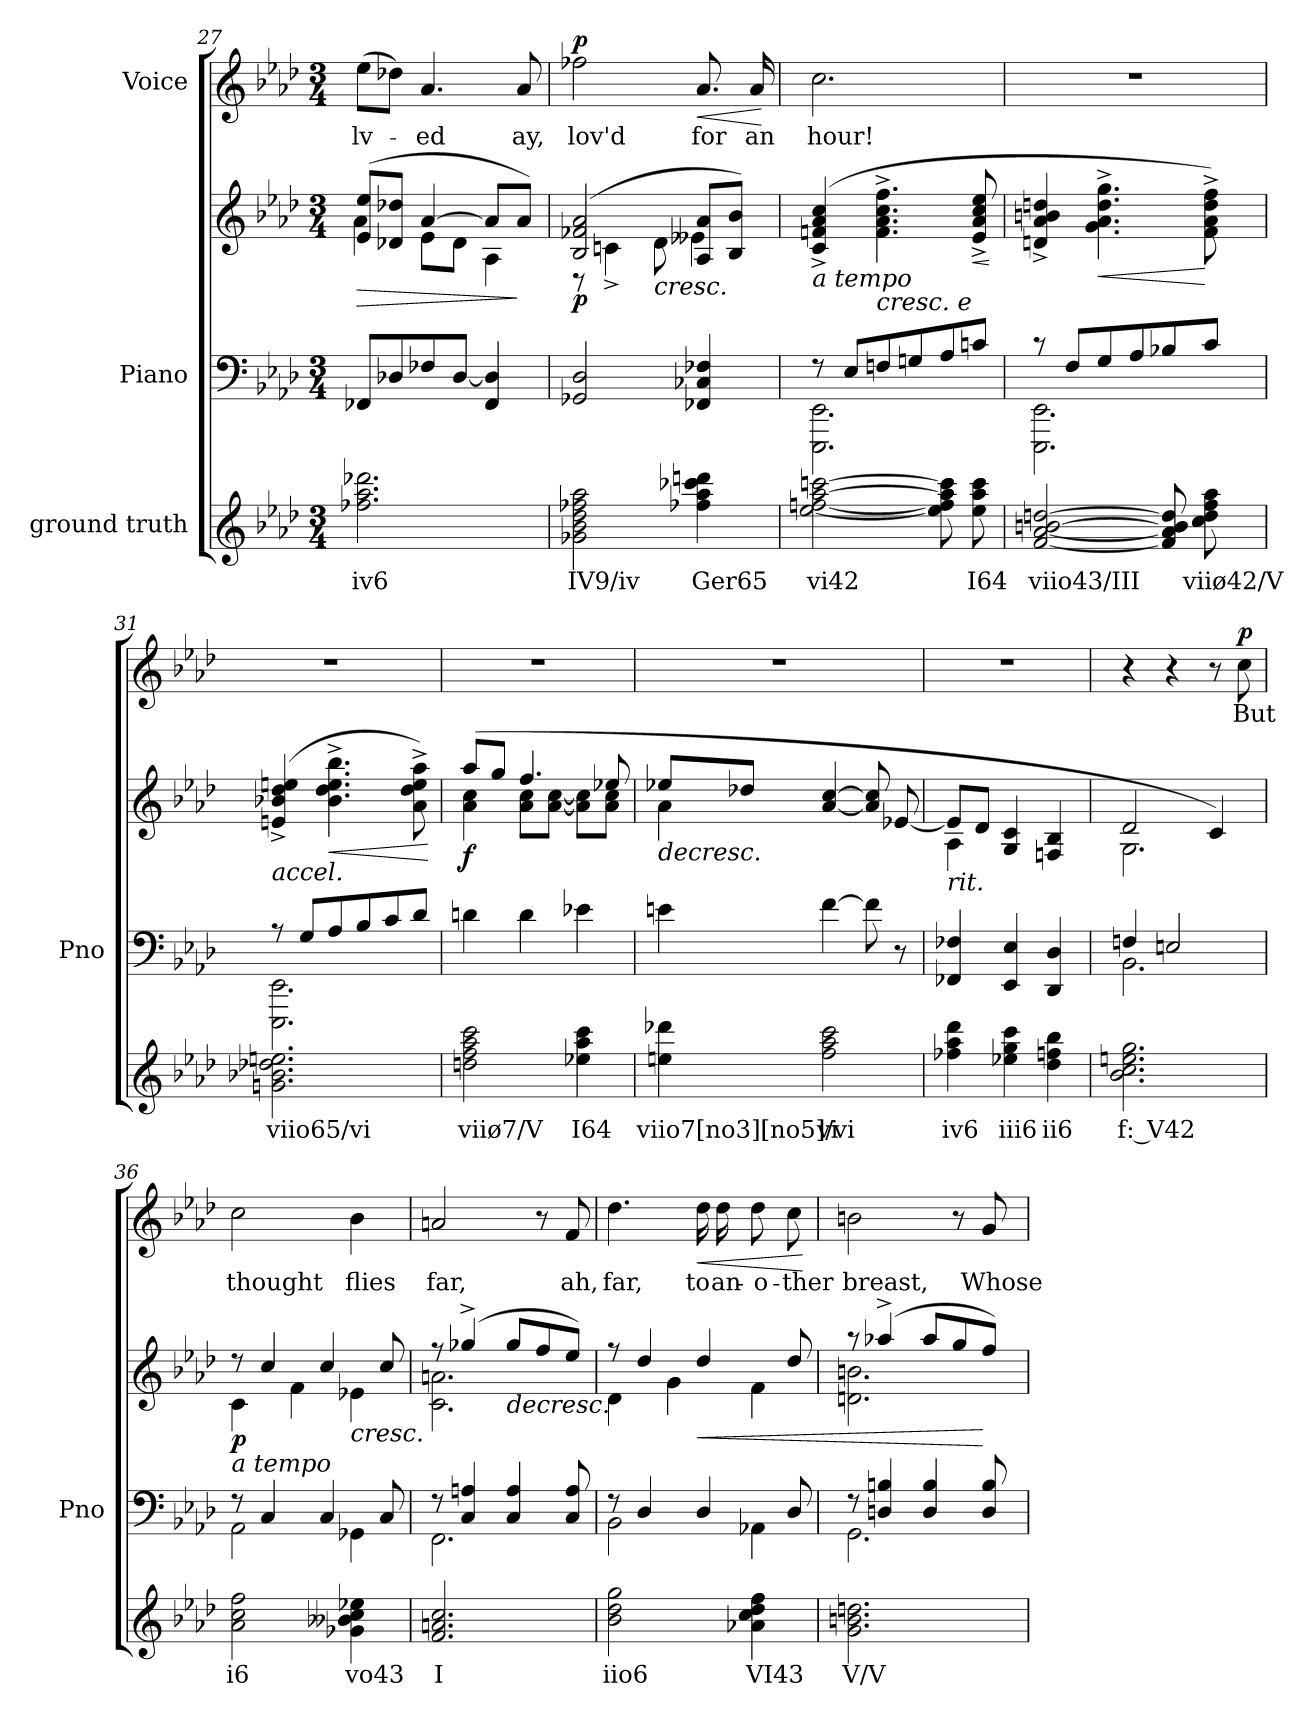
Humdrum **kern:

**kern	**text	**kern	**kern	**dynam	**kern	**text	**dynam
*part3	*part3	*part2	*part2	*part2	*part1	*part1	*part1
*staff4	*staff4	*staff3	*staff2	*staff2/3	*staff1	*staff1	*staff1
*I"ground truth	*	*I"Piano	*	*	*I"Voice	*	*
*	*	*I'Pno	*	*	*	*	*
*	*	*clefF4	*clefG2	*	*clefG2	*	*
*k[b-e-a-d-]	*	*k[b-e-a-d-]	*k[b-e-a-d-]	*	*k[b-e-a-d-]	*	*
*M3/4	*	*M3/4	*M3/4	*	*M3/4	*	*
=27	=27	=27	=27	=27	=27	=27	=27
!	!	!	!	!LO:HP:b	!	!	!
*	*	*	*^	*	*	*	*
!	!	!	!	!	!	!	!LO:LY:b	!
2.ff-X 2.aa- 2.ddd-X	iv6	8FF-X/L	(>8e-/ 8ee-/L	4a-\	>	(>8ee-\L	lv-	.
.	.	8D-X/	8d-X/ 8dd-X/J	.	.	8dd-X\J)	.	.
!	!	!	!	!	!	!	!LO:LY:b	!
.	.	8F-X/	[4a-/	8e-\L	.	4.a-/	-ed	.
.	.	[8D-/J	.	8d-\J	.	.	.	.
.	.	4FF-/ 4D-/]	8a-/L]	4A-\	.	.	.	.
!	!	!	!	!	!	!	!LO:LY:b	!
.	.	.	8a-/J)	.	]	8a-/	ay,	.
=28	=28	=28	=28	=28	=28	=28	=28	=28
!	!	!	!	!	!LO:DY:b	!	!LO:LY:b	!LO:DY:a
2g-X 2b- 2dd- 2ff-X 2aa-	IV9/iv	2GG-X/ 2D-/	(>2B-/ 2f-X/ 2a-/	8r	p	2ff-X\	lov'd	p
.	.	.	.	4cn^\	.	.	.	.
!	!	!	!	!	!LO:HP:b	!	!	!
.	.	.	.	8d-\	<	.	.	.
!	!	!	!	!	!	!	!LO:LY:b	!LO:HP:b
4ff-X 4aa- 4ccc-X 4dddn	Ger65	4FF-X/ 4C-X/ 4F-X/	8A-/ 8a-/L	4e--X\	.	8.a-/	for	<
.	.	.	8B-/ 8b-/J)	.	.	.	.	.
!	!	!	!	!	!	!	!LO:LY:b	!
.	.	.	.	.	.	16a-/	an	.
*	*	*	*v	*v	*	*	*	*
.	.	.	.	.	.	.	[
=29	=29	=29	=29	=29	=29	=29	=29
*	*	*^	*	*	*	*	*
!	!	!	!	!LO:TX:b:i:t=a tempo	!	!	!	!
!	!	!	!	!	!	!	!LO:LY:b	!
[2ee- [2ffn [2aa- [2cccn	vi42	8r	2.EEE-\ 2.EE-\	(>4c/^ 4fn/^ 4a-/^ 4cc/^	.	2.cc\	hour!	.
.	.	8E-/L	.	.	.	.	.	.
!	!	!	!	!LO:TX:b:i:t=cresc.  e	!	!	!	!
.	.	8Fn/	.	4.f\^ 4.a-\^ 4.cc\^ 4.ff\^	.	.	.	.
.	.	8Gn/	.	.	.	.	.	.
8ee-] 8ff] 8aa-] 8ccc]	.	8A-/	.	.	.	.	.	.
!	!	!	!	!	!LO:HP:b	!	!	!
8ee- 8aa- 8ccc	I64	8cn/J	.	8e-/^ 8a-/^ 8cc/^ 8ee-/^	<	.	.	.
*	*	*v	*v	*	*	*	*	*
.	.	.	.	[	.	.	.
=30	=30	=30	=30	=30	=30	=30	=30
*	*	*^	*	*	*	*	*
[2f [2a- [2bn [2ddn	viio43/III	8r	2.EEE-\ 2.EE-\	4dn/^ 4a-/^ 4bn/^ 4ddn/^	.	2.r	.	.
.	.	8F/L	.	.	.	.	.	.
!	!	!	!	!	!LO:HP:b	!	!	!
.	.	8G/	.	4.g\^ 4.a-\^ 4.dd\^ 4.gg\^	<	.	.	.
.	.	8A-/	.	.	.	.	.	.
8f] 8a-] 8b] 8dd]	.	8B-X/	.	.	.	.	.	.
8cc 8dd 8ff 8aa-	viiø42/V	8c/J	.	8f\^ 8a-\^ 8dd\^ 8ff\^)	[	.	.	.
=31	=31	=31	=31	=31	=31	=31	=31	=31
!	!	!	!	!LO:TX:b:i:t=accel.	!	!	!	!
2.gn 2.b-X 2.dd-X 2.een	viio65/vi	8r	2.EEE-\ 2.EE-\	(>4en/^ 4b-X/^ 4dd-/^ 4een/^	.	2.r	.	.
.	.	8G/L	.	.	.	.	.	.
!	!	!	!	!	!LO:HP:b	!	!	!
.	.	8A-/	.	4.b-\^ 4.dd-\^ 4.ee\^ 4.bb-\^	<	.	.	.
.	.	8B-/	.	.	.	.	.	.
.	.	8c/	.	.	.	.	.	.
.	.	8d-/J	.	8a-\^ 8dd-\^ 8ee\^ 8aa-\^)	.	.	.	.
*	*	*v	*v	*	*	*	*	*
.	.	.	.	[	.	.	.
=32	=32	=32	=32	=32	=32	=32	=32
*	*	*	*^	*	*	*	*
!	!	!	!	!	!LO:DY:b	!	!	!
2ddn 2ff 2aa- 2ccc	viiø7/V	4dn\	(>8aa-/L	4a-\ 4cc\	f	2.r	.	.
.	.	.	8gg/J	.	.	.	.	.
.	.	4d\	4.ff/	8a-\ 8cc\L	.	.	.	.
.	.	.	.	[8a-\ [8cc\J	.	.	.	.
4ee-X 4aa- 4ccc	I64	4e-X\	.	8a-\] 8cc\]L	.	.	.	.
.	.	.	8ee-X/	8a-\ 8cc\J	.	.	.	.
=33	=33	=33	=33	=33	=33	=33	=33	=33
*	*	*^	*	*	*	*	*	*
!	!	!	!	!	!	!LO:HP:b	!	!	!
4een 4ddd-X	viio7[no3][no5]/vi	4ryy	4en\	8ee-X/L	4a-\	>	2.r	.	.
.	.	.	.	8dd-X/J	.	.	.	.	.
2ff 2aa- 2ccc	vi	2ryy	[4f\	[4a-/ [4cc/	2ryy	.	.	.	.
.	.	.	8f\]	8a-/] 8cc/]	.	.	.	.	.
.	.	.	8r	[8e-X/	.	[	.	.	.
*	*	*v	*v	*	*	*	*	*	*
=34	=34	=34	=34	=34	=34	=34	=34	=34
*	*	*^	*	*	*	*	*	*
!	!	!	!	!LO:TX:b:i:t=rit.	!	!	!	!	!
*	*	*v	*v	*	*	*	*	*	*
4ff-X 4aa- 4ddd-	iv6	4FF-X/ 4F-X/	8e-/L]	4A-\	.	2.r	.	.
.	.	.	8d-/J	.	.	.	.	.
4ee-X 4gg 4ccc	iii6	4EE-/ 4E-/	4G/ 4c/	2ryy	.	.	.	.
4dd- 4ffn 4bb-	ii6	4DD-/ 4D-/	4Fn/ 4B-/	.	.	.	.	.
=35	=35	=35	=35	=35	=35	=35	=35	=35
*	*	*^	*	*	*	*	*	*
2.b- 2.cc 2.een 2.gg	f: V42	4Fn/	2.BB-\	2d-/	2.G\	.	4r	.	.
.	.	2En/	.	.	.	.	4r	.	.
.	.	.	.	4c/)	.	.	8r	.	.
!	!	!	!	!	!	!	!	!LO:LY:b	!LO:DY:a
.	.	.	.	.	.	.	8cc\	But	p
=36	=36	=36	=36	=36	=36	=36	=36	=36	=36
!	!	!	!	!LO:TX:b:i:t=a tempo	!	!	!	!	!
!	!	!	!	!	!	!LO:DY:b	!	!LO:LY:b	!
2a- 2cc 2ff	i6	8r	2AA-\	8r	4c\	p	2cc\	thought	.
.	.	4C/	.	4cc/	.	.	.	.	.
.	.	.	.	.	4f\	.	.	.	.
.	.	4C/	.	4cc/	.	.	.	.	.
!	!	!	!	!	!	!LO:HP:b	!	!	!
!	!	!	!	!	!	!	!	!LO:LY:b	!
4g-X 4b--X 4cc 4ee-X	vo43	.	4GG-X\	.	4e-X\	<	4b-\	flies	.
.	.	8C/	.	8cc/	.	.	.	.	.
*	*	*v	*v	*	*	*	*	*	*
*	*	*	*v	*v	*	*	*	*
.	.	.	.	]	.	.	.
=37	=37	=37	=37	=37	=37	=37	=37
*	*	*^	*^	*	*	*	*
!	!	!	!	!	!	!	!	!LO:LY:b	!
2.f 2.an 2.cc	I	8r	2.FF\	8r	2.c\ 2.an\	.	2an/	far,	.
.	.	4C/ 4An/	.	(>4gg-X^/	.	.	.	.	.
!	!	!	!	!	!	!LO:HP:b	!	!	!
.	.	4C/ 4A/	.	8gg-/L	.	>	.	.	.
.	.	.	.	8ff/	.	.	8r	.	.
!	!	!	!	!	!	!	!	!LO:LY:b	!
.	.	8C/ 8A/	.	8ee-/J)	.	[	8f/	ah,	.
=38	=38	=38	=38	=38	=38	=38	=38	=38	=38
!	!	!	!	!	!	!	!	!LO:LY:b	!
2b- 2dd- 2gg	iio6	8r	2BB-\	8r	4d-\	.	4.dd-\	far,	.
.	.	4D-/	.	4dd-/	.	.	.	.	.
.	.	.	.	.	4g\	.	.	.	.
!	!	!	!	!	!	!LO:HP:b	!	!	!
!	!	!	!	!	!	!	!	!LO:LY:b	!LO:HP:b
.	.	4D-/	.	4dd-/	.	<	16dd-\	to	<
!	!	!	!	!	!	!	!	!LO:LY:b	!
.	.	.	.	.	.	.	16dd-\	an-	.
!	!	!	!	!	!	!	!	!LO:LY:b	!
4a-X 4cc 4dd- 4ff	VI43	.	4AA-X\	.	4f\	.	8dd-\	-o-	.
!	!	!	!	!	!	!	!	!LO:LY:b	!
.	.	8D-/	.	8dd-/	.	.	8cc\	-ther	.
*	*	*v	*v	*	*	*	*	*	*
*	*	*	*v	*v	*	*	*	*
.	.	.	.	]	.	.	[
=39	=39	=39	=39	=39	=39	=39	=39
*	*	*^	*^	*	*	*	*
!	!	!	!	!	!	!	!	!LO:LY:b	!
2.g 2.bn 2.ddn	V/V	8r	2.GG\	8r	2.dn\ 2.bn\	.	2bn\	breast,	.
.	.	4Dn/ 4Bn/	.	(>4aa-X^/	.	.	.	.	.
.	.	4D/ 4B/	.	8aa-/L	.	.	.	.	.
.	.	.	.	8gg/	.	.	8r	.	.
!	!	!	!	!	!	!	!	!LO:LY:b	!
.	.	8D/ 8B/	.	8ff/J)	.	[	8g/	Whose	.
*	*	*v	*v	*	*	*	*	*	*
*	*	*	*v	*v	*	*	*	*
=	=	=	=	=	=	=	=
*-	*-	*-	*-	*-	*-	*-	*-
